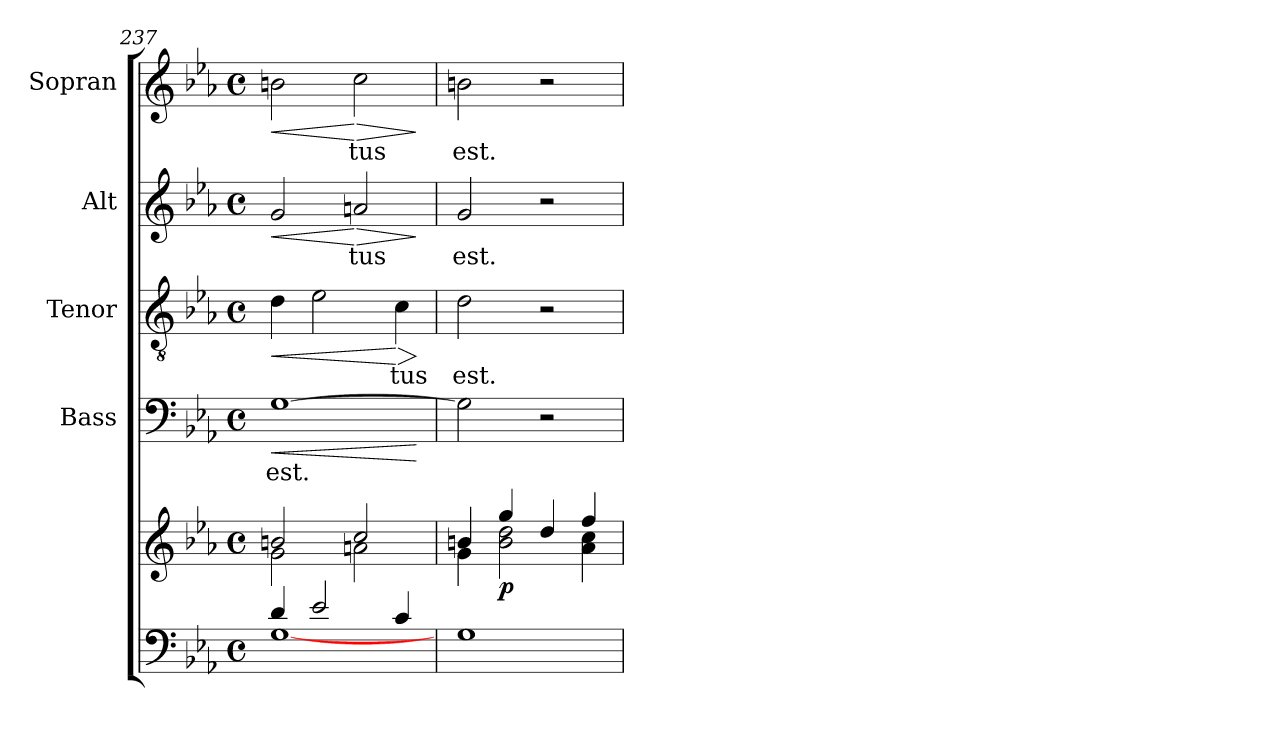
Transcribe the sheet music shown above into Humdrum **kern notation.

**kern	**kern	**dynam	**kern	**text	**dynam	**kern	**text	**dynam	**kern	**text	**dynam	**kern	**text	**dynam
*part5	*part5	*part5	*part4	*part4	*part4	*part3	*part3	*part3	*part2	*part2	*part2	*part1	*part1	*part1
*staff6	*staff5	*staff5/6	*staff4	*staff4	*staff4	*staff3	*staff3	*staff3	*staff2	*staff2	*staff2	*staff1	*staff1	*staff1
*	*	*	*I"Bass	*	*	*I"Tenor	*	*	*I"Alt	*	*	*I"Sopran	*	*
*	*	*	*I'B.	*	*	*I'T.	*	*	*I'A.	*	*	*I'S.	*	*
*clefF4	*clefG2	*	*clefF4	*	*	*clefGv2	*	*	*clefG2	*	*	*clefG2	*	*
*k[b-e-a-]	*k[b-e-a-]	*	*k[b-e-a-]	*	*	*k[b-e-a-]	*	*	*k[b-e-a-]	*	*	*k[b-e-a-]	*	*
*E-:	*E-:	*	*E-:	*	*	*E-:	*	*	*E-:	*	*	*E-:	*	*
*M4/4	*M4/4	*	*M4/4	*	*	*M4/4	*	*	*M4/4	*	*	*M4/4	*	*
*met(c)	*met(c)	*	*met(c)	*	*	*met(c)	*	*	*met(c)	*	*	*met(c)	*	*
=237	=237	=237	=237	=237	=237	=237	=237	=237	=237	=237	=237	=237	=237	=237
*^	*^	*	*	*	*	*	*	*	*	*	*	*	*	*
!	!	!	!	!	!	!LO:LY:b	!LO:HP:b	!	!	!	!	!	!	!	!	!
!	!	!	!	!	!	!	!LO:HP:n=1:b	!	!	!LO:HP:b	!	!	!LO:HP:b	!	!	!LO:HP:b
4d/	[<1G	2bn/	2g\	.	[1G	est.	< >	4d\	.	<	2g/	.	<	2bn\	.	<
2e-/	.	.	.	.	.	.	.	2e-\	.	.	.	.	.	.	.	.
!	!	!	!	!	!	!	!	!	!	!	!	!LO:LY:b	!LO:HP:n=1:b	!	!LO:LY:b	!LO:HP:n=1:b
.	.	2cc/	2an\	.	.	.	.	.	.	.	2an/	-tus	[ >	2cc\	-tus	[ >
!	!	!	!	!	!	!	!	!	!LO:LY:b	!LO:HP:n=1:b	!	!	!	!	!	!
4c/	.	.	.	.	.	.	.	4c\	-tus	[ >	.	.	.	.	.	.
*v	*v	*	*	*	*	*	*	*	*	*	*	*	*	*	*	*
*	*v	*v	*	*	*	*	*	*	*	*	*	*	*	*	*
.	.	.	.	.	[	.	.	]	.	.	]	.	.	]
=238	=238	=238	=238	=238	=238	=238	=238	=238	=238	=238	=238	=238	=238	=238
*	*^	*	*	*	*	*	*	*	*	*	*	*	*	*
!	!	!	!	!	!	!	!	!LO:LY:b	!	!	!LO:LY:b	!	!	!LO:LY:b	!
1G	4bn/	4g\	.	2G\]	.	.	2d\	est.	.	2g/	est.	.	2bn\	est.	.
!	!	!	!LO:DY:b	!	!	!	!	!	!	!	!	!	!	!	!
.	4gg/	2b\ 2dd\	p	.	.	.	.	.	.	.	.	.	.	.	.
.	4dd/	.	.	2r	.	]	2r	.	.	2r	.	.	2r	.	.
.	4ff/	4a-\ 4cc\	.	.	.	.	.	.	.	.	.	.	.	.	.
*	*v	*v	*	*	*	*	*	*	*	*	*	*	*	*	*
=	=	=	=	=	=	=	=	=	=	=	=	=	=	=
*-	*-	*-	*-	*-	*-	*-	*-	*-	*-	*-	*-	*-	*-	*-
